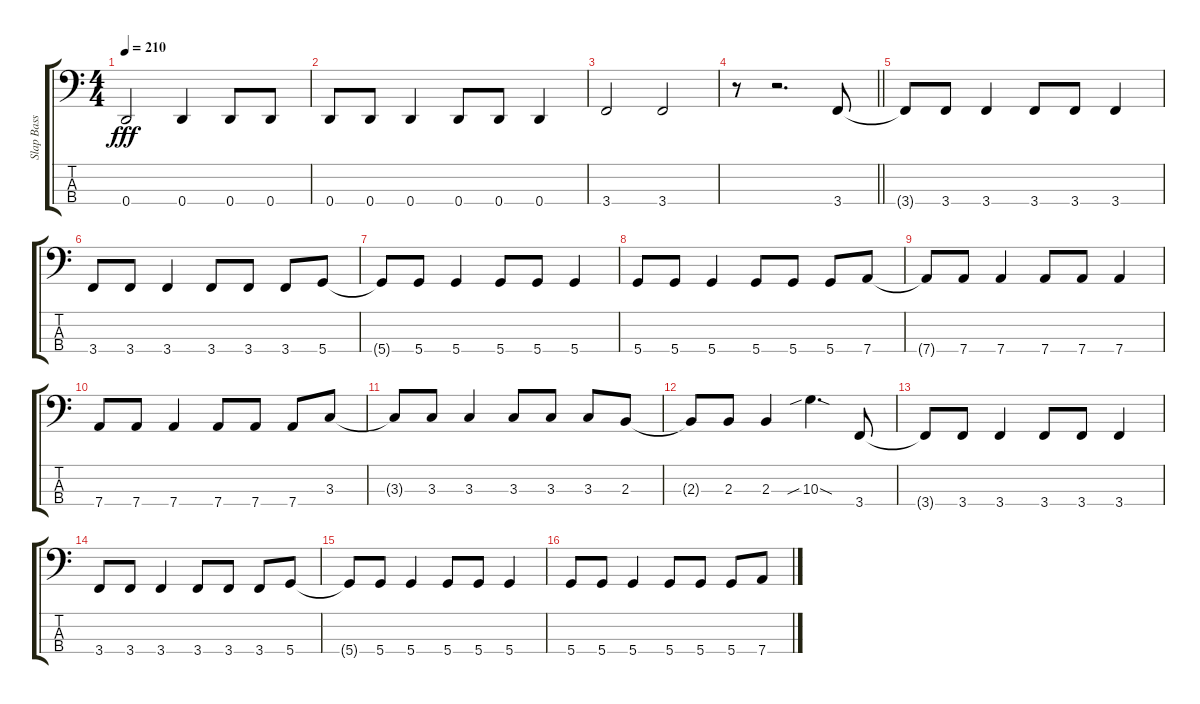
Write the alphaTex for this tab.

\track ("Slap Bass 1" "Slap Bass ") {instrument electricbassfinger}
\staff {score tabs}
\tuning (G2 D2 A1 D1) {hide}
\ts (4 4)
\tempo 210
\clef f4
\ks c
0.4{t}.2{dy fff} 0.4.4 0.4.8 0.4.8 |
0.4.8 0.4.8 0.4.4 0.4.8 0.4.8 0.4.4 |
3.4.2 3.4.2 |
\barLineRight lightlight
r.8 r.2{d} 3.4.8 |
3.4{t}.8 3.4.8 3.4.4 3.4.8 3.4.8 3.4.4 |
3.4.8 3.4.8 3.4.4 3.4.8 3.4.8 3.4.8 5.4.8 |
5.4{t}.8 5.4.8 5.4.4 5.4.8 5.4.8 5.4.4 |
5.4.8 5.4.8 5.4.4 5.4.8 5.4.8 5.4.8 7.4.8 |
7.4{t}.8 7.4.8 7.4.4 7.4.8 7.4.8 7.4.4 |
7.4.8 7.4.8 7.4.4 7.4.8 7.4.8 7.4.8 3.3.8 |
3.3{t}.8 3.3.8 3.3.4 3.3.8 3.3.8 3.3.8 2.3.8 |
2.3{t}.8 2.3.8 2.3.4 10.3{sib sod}.4{d} 3.4.8 |
3.4{t}.8 3.4.8 3.4.4 3.4.8 3.4.8 3.4.4 |
3.4.8 3.4.8 3.4.4 3.4.8 3.4.8 3.4.8 5.4.8 |
5.4{t}.8 5.4.8 5.4.4 5.4.8 5.4.8 5.4.4 |
5.4.8 5.4.8 5.4.4 5.4.8 5.4.8 5.4.8 7.4.8
